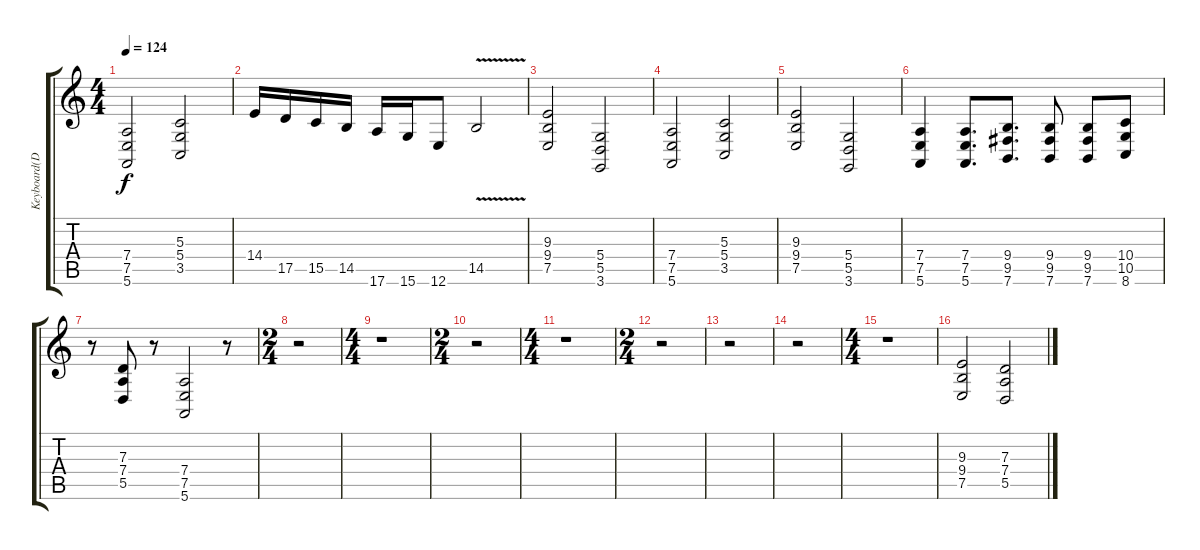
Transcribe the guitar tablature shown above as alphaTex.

\track ("Keyboard(Djakty)" "Keyboard(D") {instrument stringensemble1}
\staff {score tabs}
\tuning (E4 B3 G3 D3 A2 E2) {hide}
\ts (4 4)
\tempo 124
\clef g2
\ks c
(7.4 7.5 5.6).2{dy f} (5.3 5.4 3.5).2 |
14.4.16 17.5.16 15.5.16 14.5.16 17.6.16 15.6.16 12.6.8 14.5{v}.2 |
(9.3 9.4 7.5).2 (5.4 5.5 3.6).2 |
(7.4 7.5 5.6).2 (5.3 5.4 3.5).2 |
(9.3 9.4 7.5).2 (5.4 5.5 3.6).2 |
(7.4 7.5 5.6).4 (7.4 7.5 5.6).8{d} (9.4 9.5 7.6).8{d} (9.4 9.5 7.6).8 (9.4 9.5 7.6).8 (10.4 10.5 8.6).8 |
r.8 (7.3 7.4 5.5).8 r.8 (7.4 7.5 5.6).2 r.8 |
\ts (2 4)
r.2 |
\ts (4 4)
r.1 |
\ts (2 4)
r.2 |
\ts (4 4)
r.1 |
\ts (2 4)
r.2 |
r.2 |
r.2 |
\ts (4 4)
r.1 |
(9.3 9.4 7.5).2 (7.3 7.4 5.5).2
